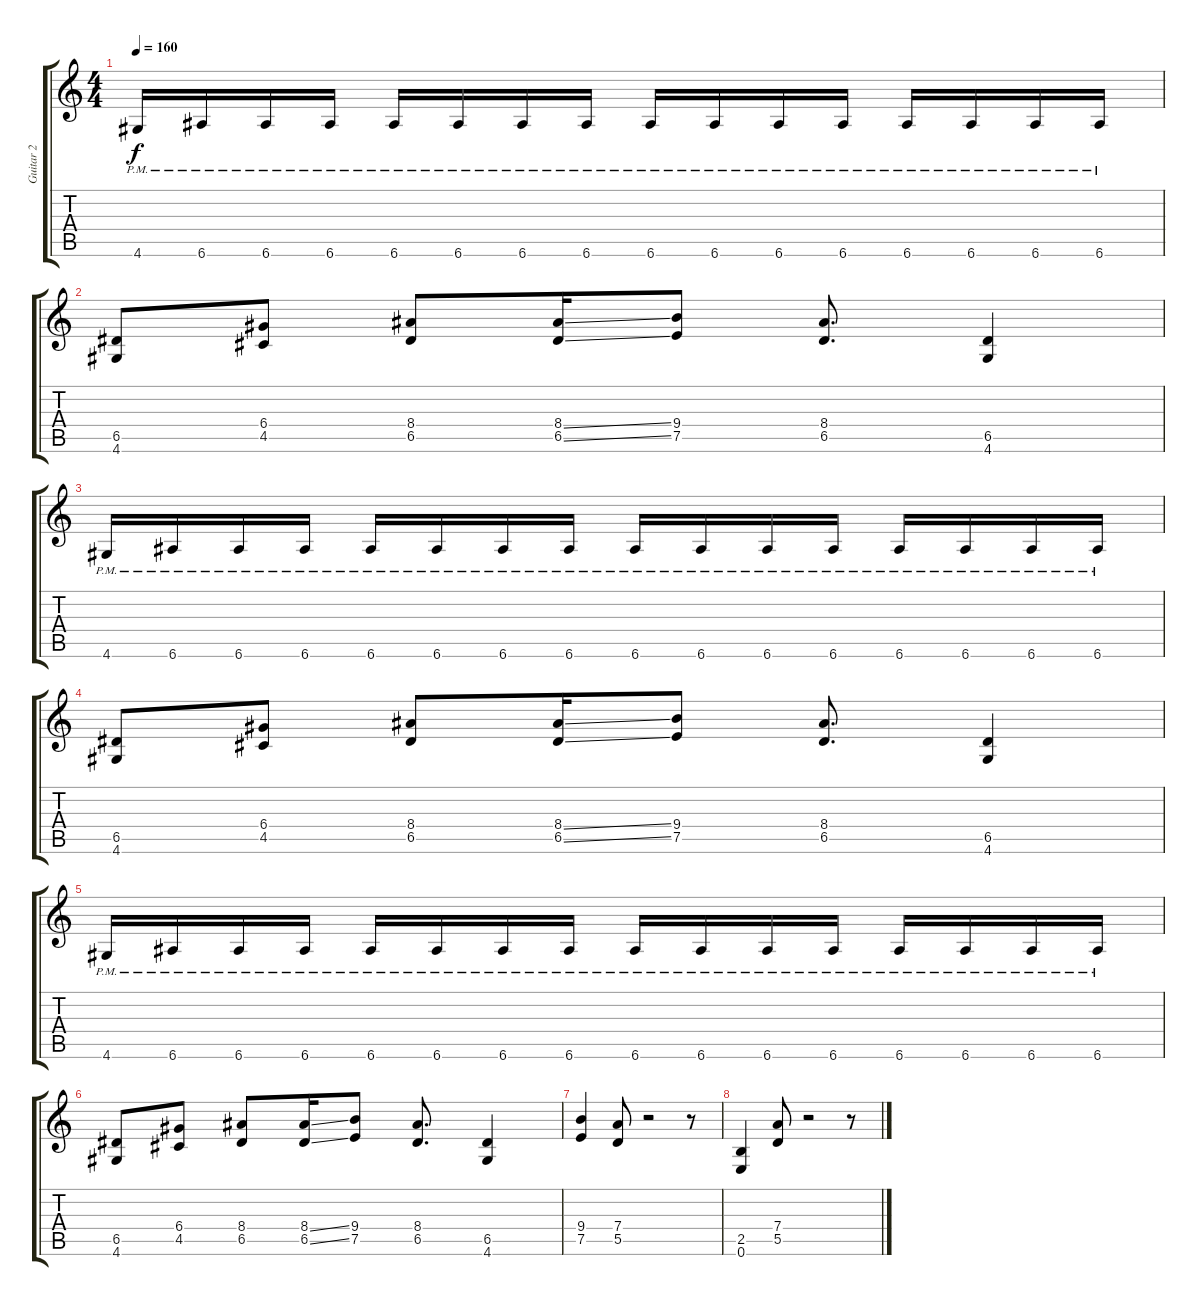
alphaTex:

\track ("Guitar 2" "Guitar 2") {instrument distortionguitar}
\staff {score tabs}
\tuning (E4 B3 G3 D3 A2 E2) {hide}
\ts (4 4)
\tempo 160
\clef g2
\ks c
4.6{pm}.16{dy f} 6.6{pm}.16 6.6{pm}.16 6.6{pm}.16 6.6{pm}.16 6.6{pm}.16 6.6{pm}.16 6.6{pm}.16 6.6{pm}.16 6.6{pm}.16 6.6{pm}.16 6.6{pm}.16 6.6{pm}.16 6.6{pm}.16 6.6{pm}.16 6.6{pm}.16 |
(6.5 4.6).8 (6.4 4.5).8 (8.4 6.5).8 (8.4{ss} 6.5{ss}).16 (9.4 7.5).8 (8.4 6.5).8{d} (6.5 4.6).4 |
4.6{pm}.16 6.6{pm}.16 6.6{pm}.16 6.6{pm}.16 6.6{pm}.16 6.6{pm}.16 6.6{pm}.16 6.6{pm}.16 6.6{pm}.16 6.6{pm}.16 6.6{pm}.16 6.6{pm}.16 6.6{pm}.16 6.6{pm}.16 6.6{pm}.16 6.6{pm}.16 |
(6.5 4.6).8 (6.4 4.5).8 (8.4 6.5).8 (8.4{ss} 6.5{ss}).16 (9.4 7.5).8 (8.4 6.5).8{d} (6.5 4.6).4 |
4.6{pm}.16 6.6{pm}.16 6.6{pm}.16 6.6{pm}.16 6.6{pm}.16 6.6{pm}.16 6.6{pm}.16 6.6{pm}.16 6.6{pm}.16 6.6{pm}.16 6.6{pm}.16 6.6{pm}.16 6.6{pm}.16 6.6{pm}.16 6.6{pm}.16 6.6{pm}.16 |
(6.5 4.6).8 (6.4 4.5).8 (8.4 6.5).8 (8.4{ss} 6.5{ss}).16 (9.4 7.5).8 (8.4 6.5).8{d} (6.5 4.6).4 |
(9.4 7.5).4 (7.4 5.5).8 r.2 r.8 |
(2.5 0.6).4 (7.4 5.5).8 r.2 r.8
